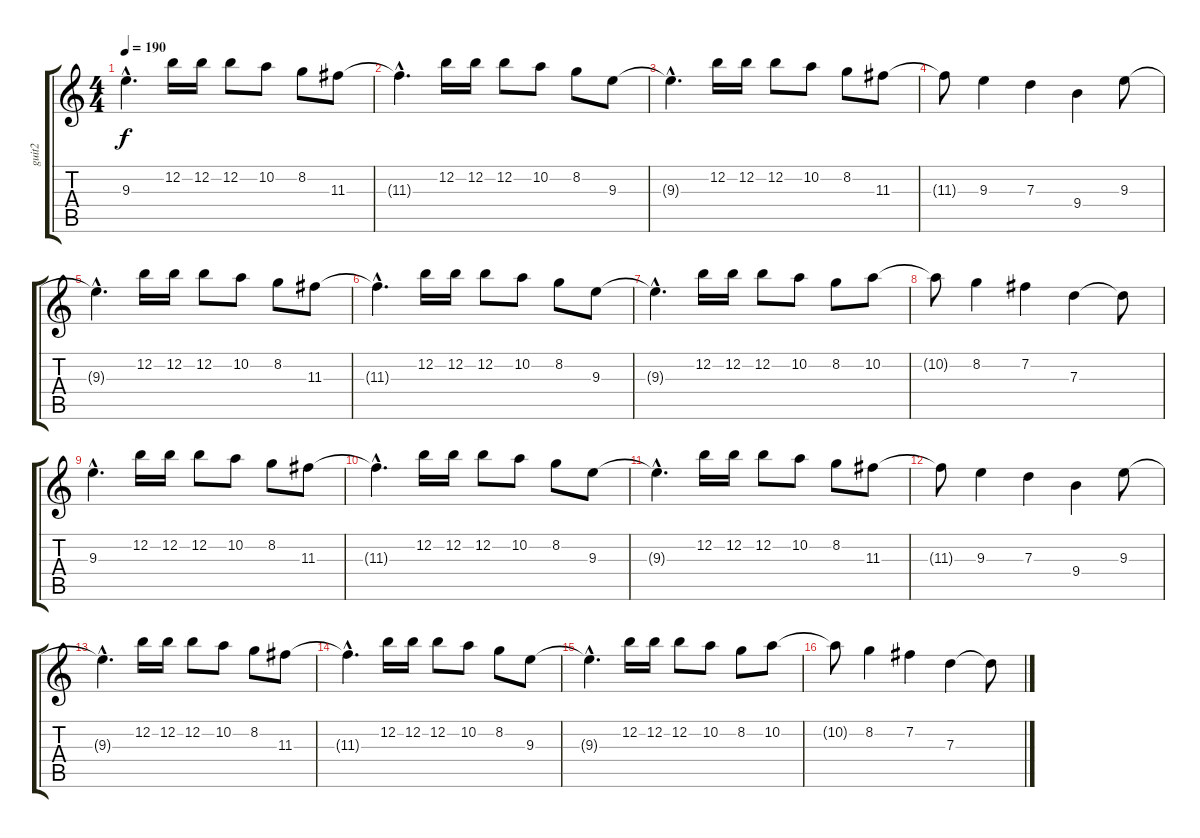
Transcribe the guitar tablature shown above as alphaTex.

\track ("guit2" "guit2") {instrument distortionguitar}
\staff {score tabs}
\tuning (E4 B3 G3 D3 A2 E2) {hide}
\ts (4 4)
\tempo 190
\clef g2
\ks c
9.3{hac t}.4{d dy f} 12.2.16 12.2.16 12.2.8 10.2.8 8.2.8 11.3.8 |
11.3{hac t}.4{d} 12.2.16 12.2.16 12.2.8 10.2.8 8.2.8 9.3.8 |
9.3{hac t}.4{d} 12.2.16 12.2.16 12.2.8 10.2.8 8.2.8 11.3.8 |
11.3{t}.8 9.3.4 7.3.4 9.4.4 9.3.8 |
9.3{hac t}.4{d} 12.2.16 12.2.16 12.2.8 10.2.8 8.2.8 11.3.8 |
11.3{hac t}.4{d} 12.2.16 12.2.16 12.2.8 10.2.8 8.2.8 9.3.8 |
9.3{hac t}.4{d} 12.2.16 12.2.16 12.2.8 10.2.8 8.2.8 10.2.8 |
10.2{t}.8 8.2.4 7.2.4 7.3.4 7.3{t}.8 |
9.3{hac}.4{d} 12.2.16 12.2.16 12.2.8 10.2.8 8.2.8 11.3.8 |
11.3{hac t}.4{d} 12.2.16 12.2.16 12.2.8 10.2.8 8.2.8 9.3.8 |
9.3{hac t}.4{d} 12.2.16 12.2.16 12.2.8 10.2.8 8.2.8 11.3.8 |
11.3{t}.8 9.3.4 7.3.4 9.4.4 9.3.8 |
9.3{hac t}.4{d} 12.2.16 12.2.16 12.2.8 10.2.8 8.2.8 11.3.8 |
11.3{hac t}.4{d} 12.2.16 12.2.16 12.2.8 10.2.8 8.2.8 9.3.8 |
9.3{hac t}.4{d} 12.2.16 12.2.16 12.2.8 10.2.8 8.2.8 10.2.8 |
10.2{t}.8 8.2.4 7.2.4 7.3.4 7.3{t}.8
